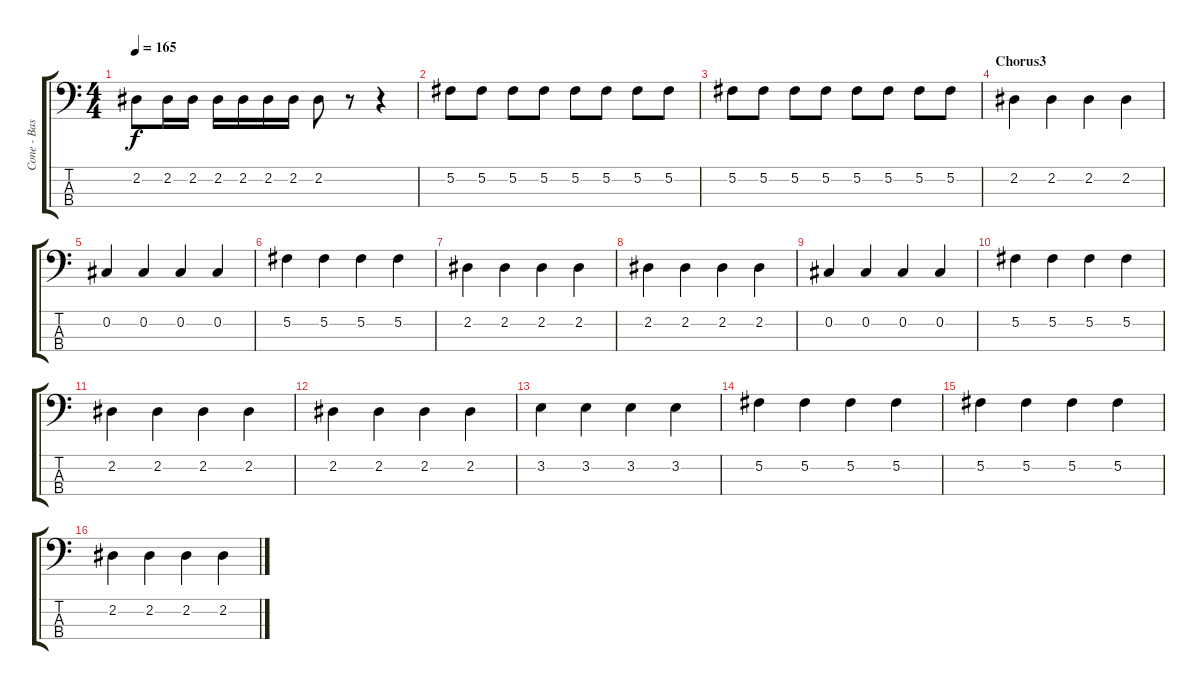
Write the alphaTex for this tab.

\track ("Cone - Bass Guitar" "Cone - Bas") {instrument electricbasspick}
\staff {score tabs}
\tuning (Gb2 Db2 Ab1 Eb1) {hide}
\ts (4 4)
\tempo 165
\clef f4
\ks c
2.2.8{dy f} 2.2.16 2.2.16 2.2.16 2.2.16 2.2.16 2.2.16 2.2.8 r.8 r.4 |
5.2.8 5.2.8 5.2.8 5.2.8 5.2.8 5.2.8 5.2.8 5.2.8 |
5.2.8 5.2.8 5.2.8 5.2.8 5.2.8 5.2.8 5.2.8 5.2.8 |
\section ("" "Chorus3")
2.2.4 2.2.4 2.2.4 2.2.4 |
0.2.4 0.2.4 0.2.4 0.2.4 |
5.2.4 5.2.4 5.2.4 5.2.4 |
2.2.4 2.2.4 2.2.4 2.2.4 |
2.2.4 2.2.4 2.2.4 2.2.4 |
0.2.4 0.2.4 0.2.4 0.2.4 |
5.2.4 5.2.4 5.2.4 5.2.4 |
2.2.4 2.2.4 2.2.4 2.2.4 |
2.2.4 2.2.4 2.2.4 2.2.4 |
3.2.4 3.2.4 3.2.4 3.2.4 |
5.2.4 5.2.4 5.2.4 5.2.4 |
5.2.4 5.2.4 5.2.4 5.2.4 |
2.2.4 2.2.4 2.2.4 2.2.4
